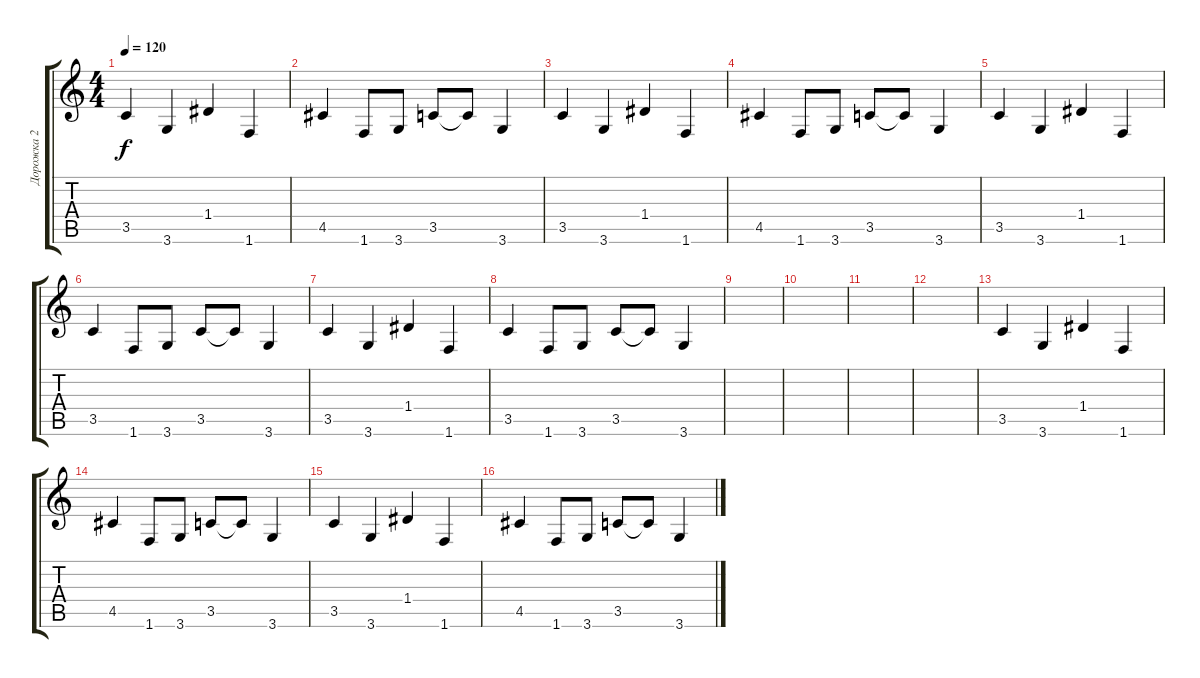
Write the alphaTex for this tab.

\track ("Дорожка 2" "Дорожка 2") {instrument acousticbass}
\staff {score tabs}
\tuning (E4 B3 G3 D3 A2 E2) {hide}
\ts (4 4)
\tempo 120
\clef g2
\ks c
3.5.4{dy f} 3.6.4 1.4.4 1.6.4 |
4.5.4 1.6.8 3.6.8 3.5.8 3.5{t}.8 3.6.4 |
3.5.4 3.6.4 1.4.4 1.6.4 |
4.5.4 1.6.8 3.6.8 3.5.8 3.5{t}.8 3.6.4 |
3.5.4 3.6.4 1.4.4 1.6.4 |
3.5.4 1.6.8 3.6.8 3.5.8 3.5{t}.8 3.6.4 |
3.5.4 3.6.4 1.4.4 1.6.4 |
3.5.4 1.6.8 3.6.8 3.5.8 3.5{t}.8 3.6.4 |
|
|
|
|
3.5.4 3.6.4 1.4.4 1.6.4 |
4.5.4 1.6.8 3.6.8 3.5.8 3.5{t}.8 3.6.4 |
3.5.4 3.6.4 1.4.4 1.6.4 |
4.5.4 1.6.8 3.6.8 3.5.8 3.5{t}.8 3.6.4
